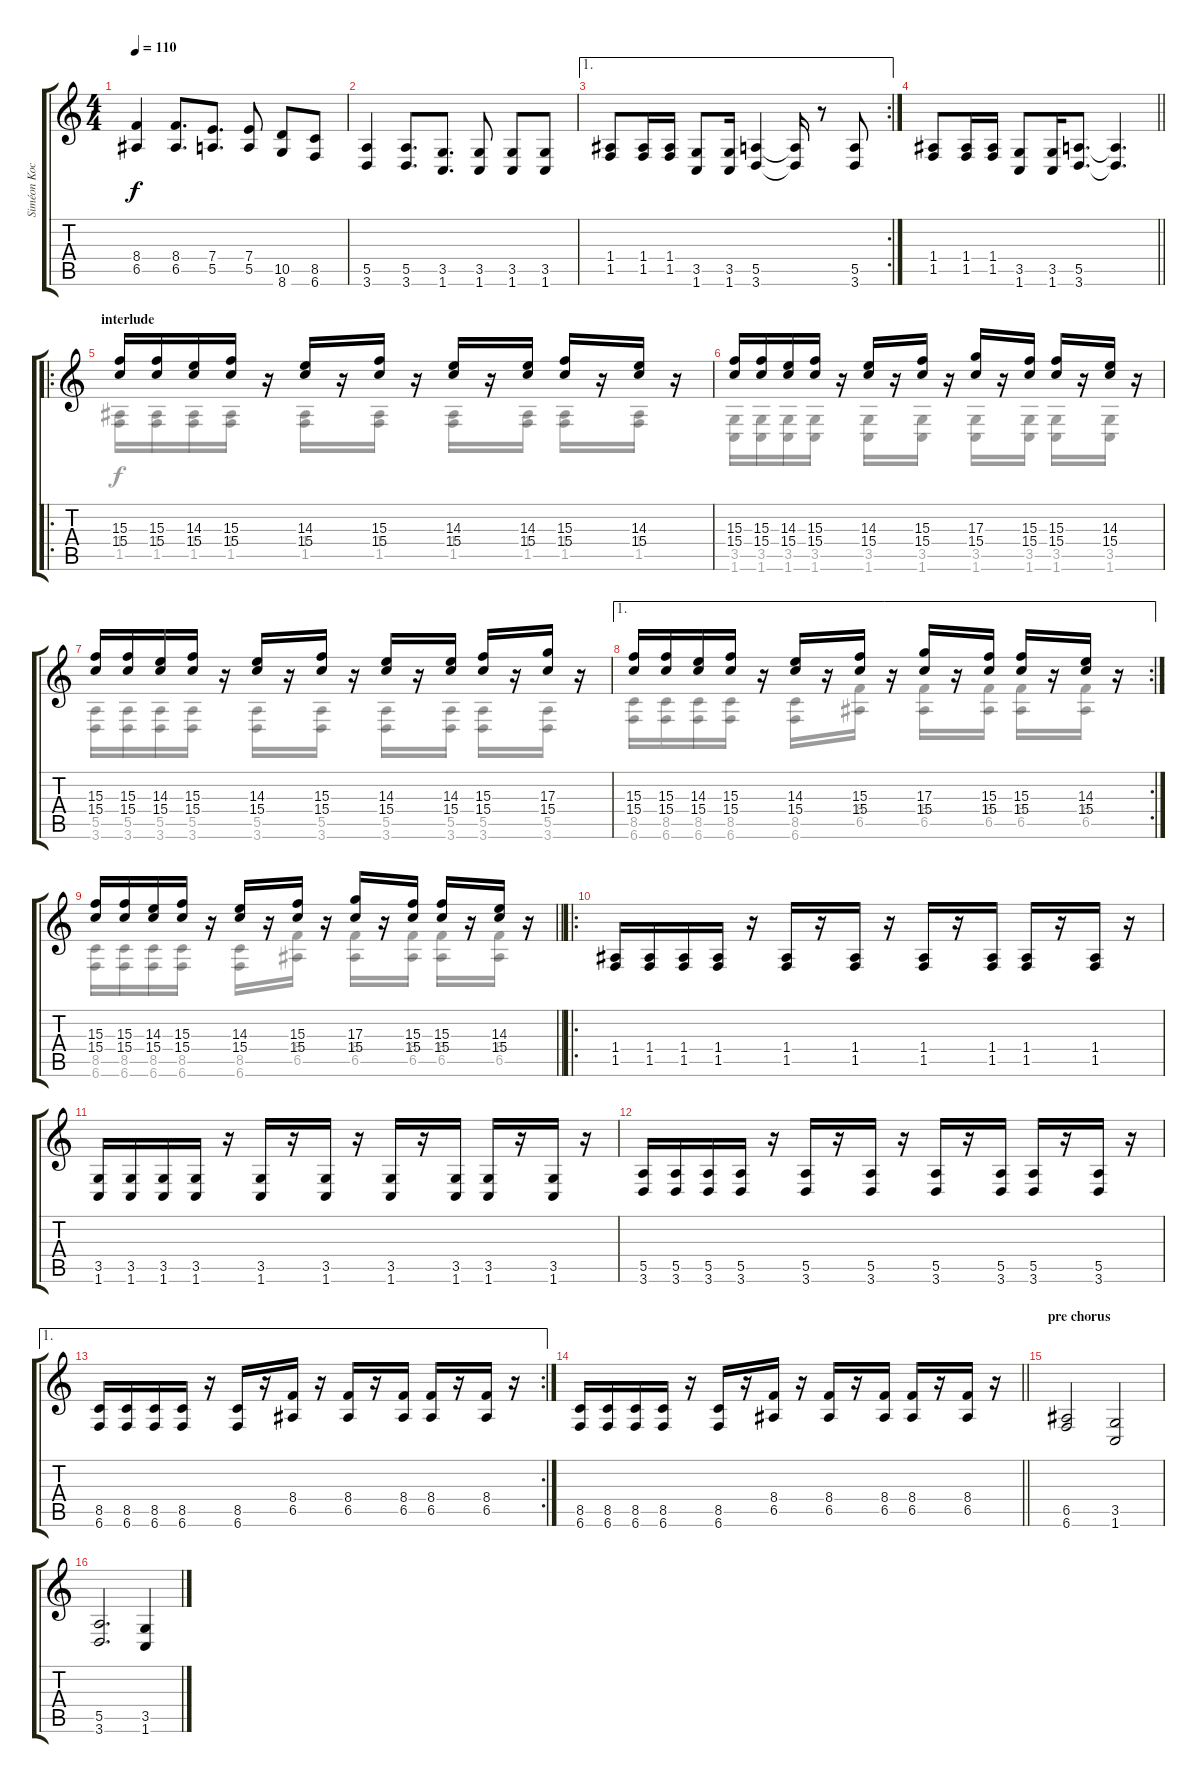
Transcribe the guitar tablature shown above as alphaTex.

\track ("Siméon Koch" "Siméon Koc") {instrument distortionguitar}
\staff {score tabs}
\tuning (B3 Gb3 D3 A2 E2 B1) {hide}
\voice
\ts (4 4)
\tempo 110
\clef g2
\ks c
(8.4 6.5).4{dy f} (8.4 6.5).8{d} (7.4 5.5).8{d} (7.4 5.5).8 (10.5 8.6).8 (8.5 6.6).8 |
(5.5 3.6).4 (5.5 3.6).8{d} (3.5 1.6).8{d} (3.5 1.6).8 (3.5 1.6).8 (3.5 1.6).8 |
\ae 1
\rc 2
(1.4 1.5).8 (1.4 1.5).16 (1.4 1.5).16 (3.5 1.6).8 (3.5 1.6).16 (5.5 3.6).4 (5.5{t} 3.6{t}).16 r.8 (5.5 3.6).8 |
\barLineRight lightlight
(1.4 1.5).8 (1.4 1.5).16 (1.4 1.5).16 (3.5 1.6).8 (3.5 1.6).16 (5.5 3.6).8{d} (5.5{t} 3.6{t}).4{d} |
\ro
\section ("" "interlude")
(15.3 15.4).16 (15.3 15.4).16 (14.3 15.4).16 (15.3 15.4).16 r.16 (14.3 15.4).16 r.16 (15.3 15.4).16 r.16 (14.3 15.4).16 r.16 (14.3 15.4).16 (15.3 15.4).16 r.16 (14.3 15.4).16 r.16 |
(15.3 15.4).16 (15.3 15.4).16 (14.3 15.4).16 (15.3 15.4).16 r.16 (14.3 15.4).16 r.16 (15.3 15.4).16 r.16 (17.3 15.4).16 r.16 (15.3 15.4).16 (15.3 15.4).16 r.16 (14.3 15.4).16 r.16 |
(15.3 15.4).16 (15.3 15.4).16 (14.3 15.4).16 (15.3 15.4).16 r.16 (14.3 15.4).16 r.16 (15.3 15.4).16 r.16 (14.3 15.4).16 r.16 (14.3 15.4).16 (15.3 15.4).16 r.16 (17.3 15.4).16 r.16 |
\ae 1
\rc 2
(15.3 15.4).16 (15.3 15.4).16 (14.3 15.4).16 (15.3 15.4).16 r.16 (14.3 15.4).16 r.16 (15.3 15.4).16 r.16 (17.3 15.4).16 r.16 (15.3 15.4).16 (15.3 15.4).16 r.16 (14.3 15.4).16 r.16 |
\barLineRight lightlight
(15.3 15.4).16 (15.3 15.4).16 (14.3 15.4).16 (15.3 15.4).16 r.16 (14.3 15.4).16 r.16 (15.3 15.4).16 r.16 (17.3 15.4).16 r.16 (15.3 15.4).16 (15.3 15.4).16 r.16 (14.3 15.4).16 r.16 |
\ro
\section ("" "")
(1.4 1.5).16 (1.4 1.5).16 (1.4 1.5).16 (1.4 1.5).16 r.16 (1.4 1.5).16 r.16 (1.4 1.5).16 r.16 (1.4 1.5).16 r.16 (1.4 1.5).16 (1.4 1.5).16 r.16 (1.4 1.5).16 r.16 |
(3.5 1.6).16 (3.5 1.6).16 (3.5 1.6).16 (3.5 1.6).16 r.16 (3.5 1.6).16 r.16 (3.5 1.6).16 r.16 (3.5 1.6).16 r.16 (3.5 1.6).16 (3.5 1.6).16 r.16 (3.5 1.6).16 r.16 |
(5.5 3.6).16 (5.5 3.6).16 (5.5 3.6).16 (5.5 3.6).16 r.16 (5.5 3.6).16 r.16 (5.5 3.6).16 r.16 (5.5 3.6).16 r.16 (5.5 3.6).16 (5.5 3.6).16 r.16 (5.5 3.6).16 r.16 |
\ae 1
\rc 2
(8.5 6.6).16 (8.5 6.6).16 (8.5 6.6).16 (8.5 6.6).16 r.16 (8.5 6.6).16 r.16 (8.4 6.5).16 r.16 (8.4 6.5).16 r.16 (8.4 6.5).16 (8.4 6.5).16 r.16 (8.4 6.5).16 r.16 |
\barLineRight lightlight
(8.5 6.6).16 (8.5 6.6).16 (8.5 6.6).16 (8.5 6.6).16 r.16 (8.5 6.6).16 r.16 (8.4 6.5).16 r.16 (8.4 6.5).16 r.16 (8.4 6.5).16 (8.4 6.5).16 r.16 (8.4 6.5).16 r.16 |
\section ("" "pre chorus")
(6.5 6.6).2 (3.5 1.6).2 |
(5.5 3.6).2{d} (3.5 1.6).4
\voice
\clef g2
\ottava regular
\simile none
\ks c
|
|
|
\barLineRight lightlight
|
(1.4 1.5).16 (1.4 1.5).16 (1.4 1.5).16 (1.4 1.5).16 r.16 (1.4 1.5).16 r.16 (1.4 1.5).16 r.16 (1.4 1.5).16 r.16 (1.4 1.5).16 (1.4 1.5).16 r.16 (1.4 1.5).16 r.16 |
(3.5 1.6).16 (3.5 1.6).16 (3.5 1.6).16 (3.5 1.6).16 r.16 (3.5 1.6).16 r.16 (3.5 1.6).16 r.16 (3.5 1.6).16 r.16 (3.5 1.6).16 (3.5 1.6).16 r.16 (3.5 1.6).16 r.16 |
(5.5 3.6).16 (5.5 3.6).16 (5.5 3.6).16 (5.5 3.6).16 r.16 (5.5 3.6).16 r.16 (5.5 3.6).16 r.16 (5.5 3.6).16 r.16 (5.5 3.6).16 (5.5 3.6).16 r.16 (5.5 3.6).16 r.16 |
(8.5 6.6).16 (8.5 6.6).16 (8.5 6.6).16 (8.5 6.6).16 r.16 (8.5 6.6).16 r.16 (8.4 6.5).16 r.16 (8.4 6.5).16 r.16 (8.4 6.5).16 (8.4 6.5).16 r.16 (8.4 6.5).16 r.16 |
\barLineRight lightlight
(8.5 6.6).16 (8.5 6.6).16 (8.5 6.6).16 (8.5 6.6).16 r.16 (8.5 6.6).16 r.16 (8.4 6.5).16 r.16 (8.4 6.5).16 r.16 (8.4 6.5).16 (8.4 6.5).16 r.16 (8.4 6.5).16 r.16 |
|
|
|
|
\barLineRight lightlight
|
|
